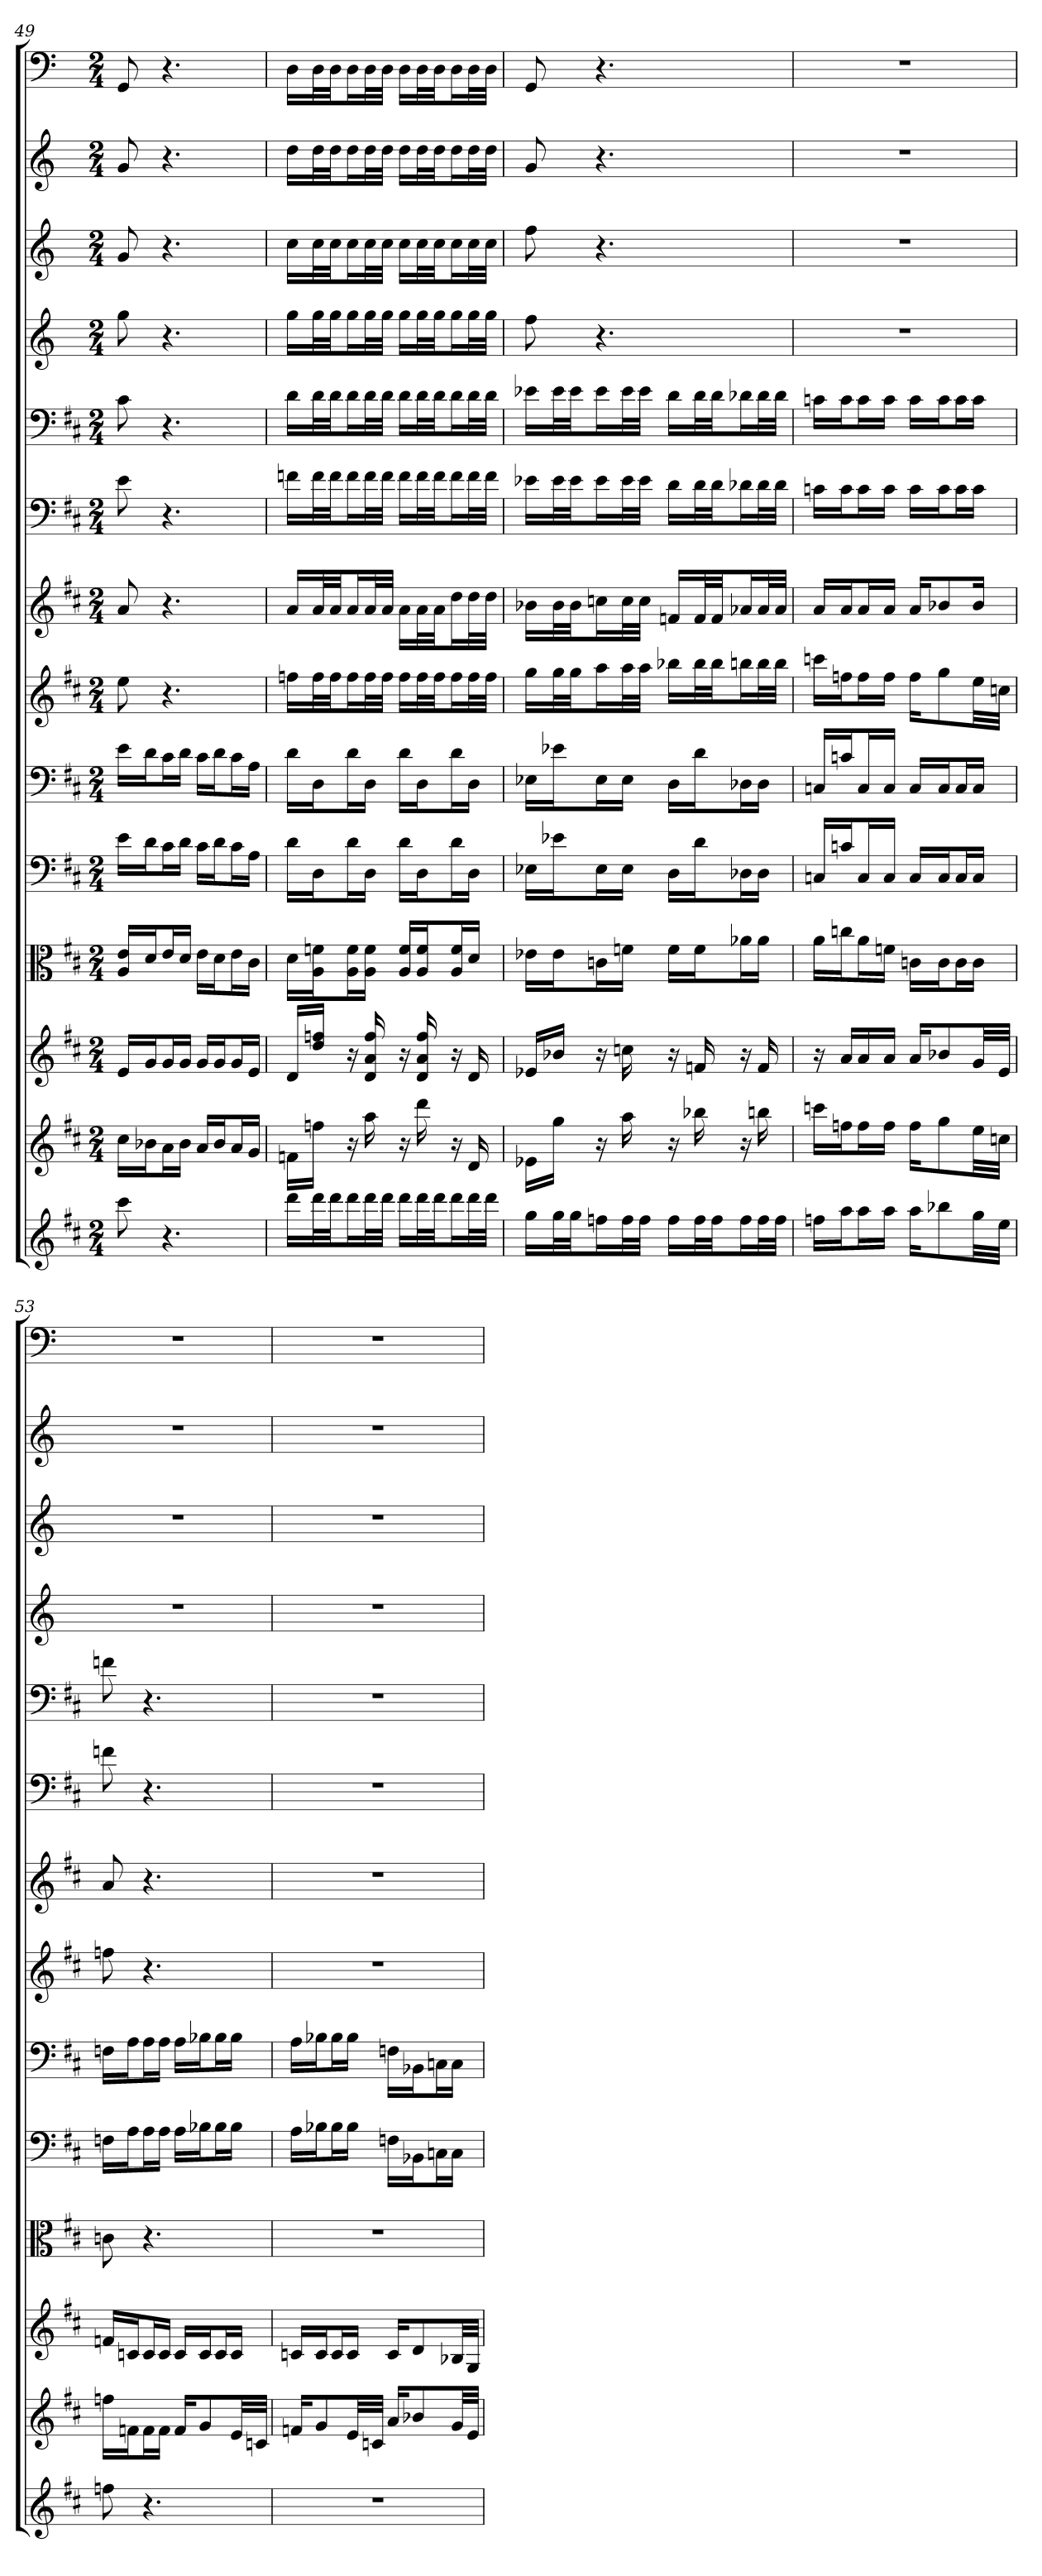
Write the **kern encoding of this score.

**kern	**kern	**kern	**kern	**kern	**kern	**kern	**kern	**kern	**kern	**kern	**kern	**kern	**kern
*part14	*part13	*part12	*part11	*part10	*part9	*part8	*part7	*part6	*part5	*part4	*part3	*part2	*part1
*staff14	*staff13	*staff12	*staff11	*staff10	*staff9	*staff8	*staff7	*staff6	*staff5	*staff4	*staff3	*staff2	*staff1
*	*	*	*clefC3	*clefF4	*clefF4	*	*	*clefF4	*clefF4	*	*	*	*clefF4
*k[f#c#]	*k[f#c#]	*k[f#c#]	*k[f#c#]	*k[f#c#]	*k[f#c#]	*k[f#c#]	*k[f#c#]	*k[f#c#]	*k[f#c#]	*k[]	*k[]	*k[]	*k[]
*M2/4	*M2/4	*M2/4	*M2/4	*M2/4	*M2/4	*M2/4	*M2/4	*M2/4	*M2/4	*M2/4	*M2/4	*M2/4	*M2/4
=49	=49	=49	=49	=49	=49	=49	=49	=49	=49	=49	=49	=49	=49
8ccc#	16cc#LL	16eLL	16A/ 16e/LL	16e\LL	16e\LL	8ee	8a	8e	8c#	8gg	8g	8g	8GG
.	16b-XJ	16gJ	16d/J	16d\J	16d\J	.	.	.	.	.	.	.	.
4.r	16aL	16gL	16e/L	16c#\L	16c#\L	4.r	4.r	4.r	4.r	4.r	4.r	4.r	4.r
.	16b-JJ	16gJJ	16d/JJ	16d\JJ	16d\JJ	.	.	.	.	.	.	.	.
.	16aLL	16gLL	16e\LL	16c#\LL	16c#\LL	.	.	.	.	.	.	.	.
.	16b-J	16gJ	16d\J	16d\J	16d\J	.	.	.	.	.	.	.	.
.	16aL	16gL	16e\L	16c#\L	16c#\L	.	.	.	.	.	.	.	.
.	16gJJ	16eJJ	16c#\JJ	16A\JJ	16A\JJ	.	.	.	.	.	.	.	.
=50	=50	=50	=50	=50	=50	=50	=50	=50	=50	=50	=50	=50	=50
16dddLL	16fnLL	16dLL	16d\LL	16d\LL	16d\LL	16ffnLL	16aLL	16fn\LL	16d\LL	16ggLL	16ccLL	16ddLL	16D\LL
32dddL	16ffnJJ	16dd 16ffnJJ	16A\ 16fn\J	16D\J	16D\J	32ffL	32aL	32f\L	32d\L	32ggL	32ccL	32ddL	32D\L
32dddJJ	.	.	.	.	.	32ffJJ	32aJJ	32f\JJ	32d\JJ	32ggJJ	32ccJJ	32ddJJ	32D\JJ
16dddL	16r	16r	16A\ 16f\L	16d\L	16d\L	16ffL	16aL	16f\L	16d\L	16ggL	16ccL	16ddL	16D\L
32dddL	16aa	16d 16a 16ff	16A\ 16f\JJ	16D\JJ	16D\JJ	32ffL	32aL	32f\L	32d\L	32ggL	32ccL	32ddL	32D\L
32dddJJJ	.	.	.	.	.	32ffJJJ	32aJJJ	32f\JJJ	32d\JJJ	32ggJJJ	32ccJJJ	32ddJJJ	32D\JJJ
16dddLL	16r	16r	16A/ 16f/LL	16d\LL	16d\LL	16ffLL	16aLL	16f\LL	16d\LL	16ggLL	16ccLL	16ddLL	16D\LL
32dddL	16ddd	16d 16a 16ff	16A/ 16f/J	16D\J	16D\J	32ffL	32aL	32f\L	32d\L	32ggL	32ccL	32ddL	32D\L
32dddJJ	.	.	.	.	.	32ffJJ	32aJJ	32f\JJ	32d\JJ	32ggJJ	32ccJJ	32ddJJ	32D\JJ
16dddL	16r	16r	16A/ 16f/L	16d\L	16d\L	16ffL	16ddL	16f\L	16d\L	16ggL	16ccL	16ddL	16D\L
32dddL	16d	16d	16d/JJ	16D\JJ	16D\JJ	32ffL	32ddL	32f\L	32d\L	32ggL	32ccL	32ddL	32D\L
32dddJJJ	.	.	.	.	.	32ffJJJ	32ddJJJ	32f\JJJ	32d\JJJ	32ggJJJ	32ccJJJ	32ddJJJ	32D\JJJ
=51	=51	=51	=51	=51	=51	=51	=51	=51	=51	=51	=51	=51	=51
16ggLL	16e-XLL	16e-XLL	16e-X\LL	16E-X\LL	16E-X\LL	16ggLL	16b-XLL	16e-X\LL	16e-X\LL	8ff	8ff	8g	8GG
32ggL	16ggJJ	16b-XJJ	16e-\J	16e-X\J	16e-X\J	32ggL	32b-L	32e-\L	32e-\L	.	.	.	.
32ggJJ	.	.	.	.	.	32ggJJ	32b-JJ	32e-\JJ	32e-\JJ	.	.	.	.
16ffnL	16r	16r	16cn\L	16E-\L	16E-\L	16aaL	16ccnL	16e-\L	16e-\L	4.r	4.r	4.r	4.r
32ffL	16aa	16ccn	16fn\JJ	16E-\JJ	16E-\JJ	32aaL	32ccL	32e-\L	32e-\L	.	.	.	.
32ffJJJ	.	.	.	.	.	32aaJJJ	32ccJJJ	32e-\JJJ	32e-\JJJ	.	.	.	.
16ffLL	16r	16r	16f\LL	16D\LL	16D\LL	16bb-XLL	16fnLL	16d\LL	16d\LL	.	.	.	.
32ffL	16bb-X	16fn	16f\J	16d\J	16d\J	32bb-L	32fL	32d\L	32d\L	.	.	.	.
32ffJJ	.	.	.	.	.	32bb-JJ	32fJJ	32d\JJ	32d\JJ	.	.	.	.
16ffL	16r	16r	16a-X\L	16D-X\L	16D-X\L	16bbnL	16a-XL	16d-X\L	16d-X\L	.	.	.	.
32ffL	16bbn	16f	16a-\JJ	16D-\JJ	16D-\JJ	32bbL	32a-L	32d-\L	32d-\L	.	.	.	.
32ffJJJ	.	.	.	.	.	32bbJJJ	32a-JJJ	32d-\JJJ	32d-\JJJ	.	.	.	.
=52	=52	=52	=52	=52	=52	=52	=52	=52	=52	=52	=52	=52	=52
16ffnLL	16cccnLL	16r	16a\LL	16Cn/LL	16Cn/LL	16cccnLL	16aLL	16cn\LL	16cn\LL	2r	2r	2r	2r
16aaJ	16ffnJ	16aLL	16ccn\J	16cn/J	16cn/J	16ffnJ	16aJ	16c\J	16c\J	.	.	.	.
16aaL	16ffL	16a	16a\L	16C/L	16C/L	16ffL	16aL	16c\L	16c\L	.	.	.	.
16aaJJ	16ffJJ	16aJJ	16fn\JJ	16C/JJ	16C/JJ	16ffJJ	16aJJ	16c\JJ	16c\JJ	.	.	.	.
16aaKL	16ffKL	16aKL	16cn\LL	16C/LL	16C/LL	16ffKL	16aKL	16c\LL	16c\LL	.	.	.	.
8bb-X	8gg	8b-X	16c\J	16C/J	16C/J	8gg	8b-X	16c\J	16c\J	.	.	.	.
.	.	.	16c\L	16C/L	16C/L	.	.	16c\L	16c\L	.	.	.	.
32ggLL	32eeLL	32gLL	16c\JJ	16C/JJ	16C/JJ	32eeLL	16b-Jk	16c\JJ	16c\JJ	.	.	.	.
32eeJJJ	32ccnJJJ	32eJJJ	.	.	.	32ccnJJJ	.	.	.	.	.	.	.
=53	=53	=53	=53	=53	=53	=53	=53	=53	=53	=53	=53	=53	=53
8ffn	16ffnLL	16fnLL	8cn	16Fn\LL	16Fn\LL	8ffn	8a	8fn	8fn	2r	2r	2r	2r
.	16fnJ	16cnJ	.	16A\J	16A\J	.	.	.	.	.	.	.	.
4.r	16fL	16cL	4.r	16A\L	16A\L	4.r	4.r	4.r	4.r	.	.	.	.
.	16fJJ	16cJJ	.	16A\JJ	16A\JJ	.	.	.	.	.	.	.	.
.	16fKL	16cLL	.	16A\LL	16A\LL	.	.	.	.	.	.	.	.
.	8g	16cJ	.	16B-X\J	16B-X\J	.	.	.	.	.	.	.	.
.	.	16cL	.	16B-\L	16B-\L	.	.	.	.	.	.	.	.
.	32eLL	16cJJ	.	16B-\JJ	16B-\JJ	.	.	.	.	.	.	.	.
.	32cnJJJ	.	.	.	.	.	.	.	.	.	.	.	.
=54	=54	=54	=54	=54	=54	=54	=54	=54	=54	=54	=54	=54	=54
2r	16fnKL	16cnLL	2r	16A\LL	16A\LL	2r	2r	2r	2r	2r	2r	2r	2r
.	8g	16cJ	.	16B-X\J	16B-X\J	.	.	.	.	.	.	.	.
.	.	16cL	.	16B-\L	16B-\L	.	.	.	.	.	.	.	.
.	32eLL	16cJJ	.	16B-\JJ	16B-\JJ	.	.	.	.	.	.	.	.
.	32cnJJJ	.	.	.	.	.	.	.	.	.	.	.	.
.	16aKL	16cKL	.	16Fn\LL	16Fn\LL	.	.	.	.	.	.	.	.
.	8b-X	8d	.	16BB-X\J	16BB-X\J	.	.	.	.	.	.	.	.
.	.	.	.	16Cn\L	16Cn\L	.	.	.	.	.	.	.	.
.	32gLL	32B-XLL	.	16C\JJ	16C\JJ	.	.	.	.	.	.	.	.
.	32eJJJ	32GJJJ	.	.	.	.	.	.	.	.	.	.	.
=	=	=	=	=	=	=	=	=	=	=	=	=	=
*-	*-	*-	*-	*-	*-	*-	*-	*-	*-	*-	*-	*-	*-
